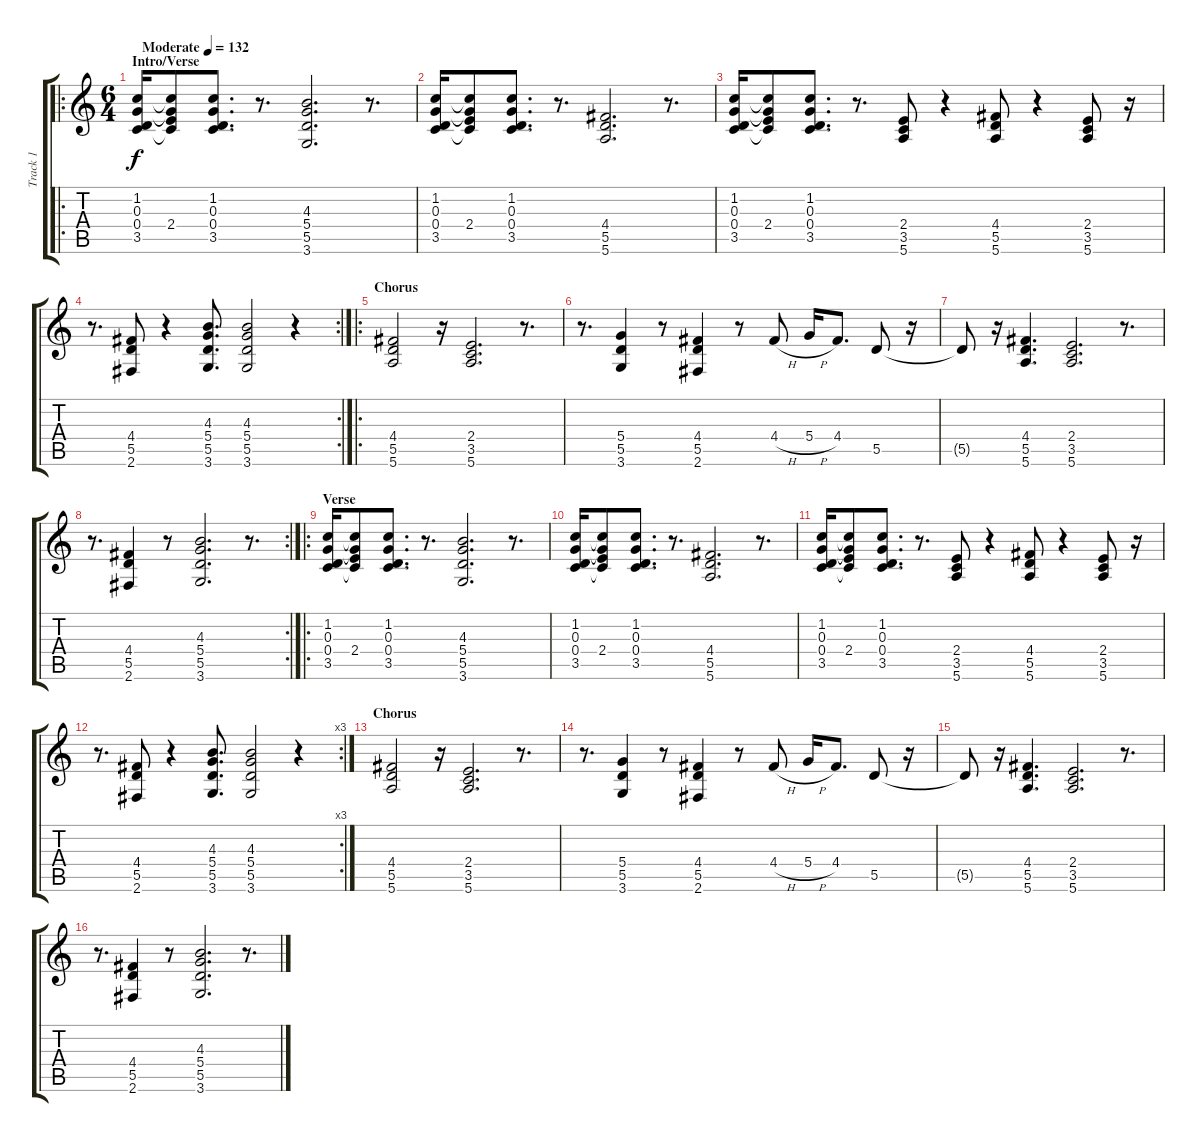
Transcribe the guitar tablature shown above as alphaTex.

\track ("Track 1" "Track 1") {instrument acousticguitarsteel}
\staff {score tabs}
\tuning (E4 B3 G3 D3 A2 E2) {hide}
\ro
\ts (6 4)
\section ("" "Intro/Verse")
\tempo (132 "Moderate")
\clef g2
\ks c
(1.2 0.3 0.4 3.5).16{dy f instrument acousticguitarsteel} (1.2{t} 0.3{t} 2.4 3.5{t}).8 (1.2 0.3 0.4 3.5).8{d} r.8{d} (4.3 5.4 5.5 3.6).2{d} r.8{d} |
(1.2 0.3 0.4 3.5).16 (1.2{t} 0.3{t} 2.4 3.5{t}).8 (1.2 0.3 0.4 3.5).8{d} r.8{d} (4.4 5.5 5.6).2{d} r.8{d} |
(1.2 0.3 0.4 3.5).16 (1.2{t} 0.3{t} 2.4 3.5{t}).8 (1.2 0.3 0.4 3.5).8{d} r.8{d} (2.4 3.5 5.6).8 r.4 (4.4 5.5 5.6).8 r.4 (2.4 3.5 5.6).8 r.16 |
\rc 2
r.8{d} (4.4 5.5 2.6).8 r.4 (4.3 5.4 5.5 3.6).8{d} (4.3 5.4 5.5 3.6).2 r.4 |
\ro
\section ("" "Chorus")
(4.4 5.5 5.6).2 r.16 (2.4 3.5 5.6).2{d} r.8{d} |
r.8{d} (5.4 5.5 3.6).4 r.8 (4.4 5.5 2.6).4 r.8 4.4{h}.8 5.4{h}.16 4.4.8{d} 5.5.8 r.16 |
5.5{t}.8 r.16 (4.4 5.5 5.6).4{d} (2.4 3.5 5.6).2{d} r.8{d} |
\rc 2
r.8{d} (4.4 5.5 2.6).4 r.8 (4.3 5.4 5.5 3.6).2{d} r.8{d} |
\ro
\section ("" "Verse")
(1.2 0.3 0.4 3.5).16 (1.2{t} 0.3{t} 2.4 3.5{t}).8 (1.2 0.3 0.4 3.5).8{d} r.8{d} (4.3 5.4 5.5 3.6).2{d} r.8{d} |
(1.2 0.3 0.4 3.5).16 (1.2{t} 0.3{t} 2.4 3.5{t}).8 (1.2 0.3 0.4 3.5).8{d} r.8{d} (4.4 5.5 5.6).2{d} r.8{d} |
(1.2 0.3 0.4 3.5).16 (1.2{t} 0.3{t} 2.4 3.5{t}).8 (1.2 0.3 0.4 3.5).8{d} r.8{d} (2.4 3.5 5.6).8 r.4 (4.4 5.5 5.6).8 r.4 (2.4 3.5 5.6).8 r.16 |
\rc 3
r.8{d} (4.4 5.5 2.6).8 r.4 (4.3 5.4 5.5 3.6).8{d} (4.3 5.4 5.5 3.6).2 r.4 |
\section ("" "Chorus")
(4.4 5.5 5.6).2 r.16 (2.4 3.5 5.6).2{d} r.8{d} |
r.8{d} (5.4 5.5 3.6).4 r.8 (4.4 5.5 2.6).4 r.8 4.4{h}.8 5.4{h}.16 4.4.8{d} 5.5.8 r.16 |
5.5{t}.8 r.16 (4.4 5.5 5.6).4{d} (2.4 3.5 5.6).2{d} r.8{d} |
r.8{d} (4.4 5.5 2.6).4 r.8 (4.3 5.4 5.5 3.6).2{d} r.8{d}
